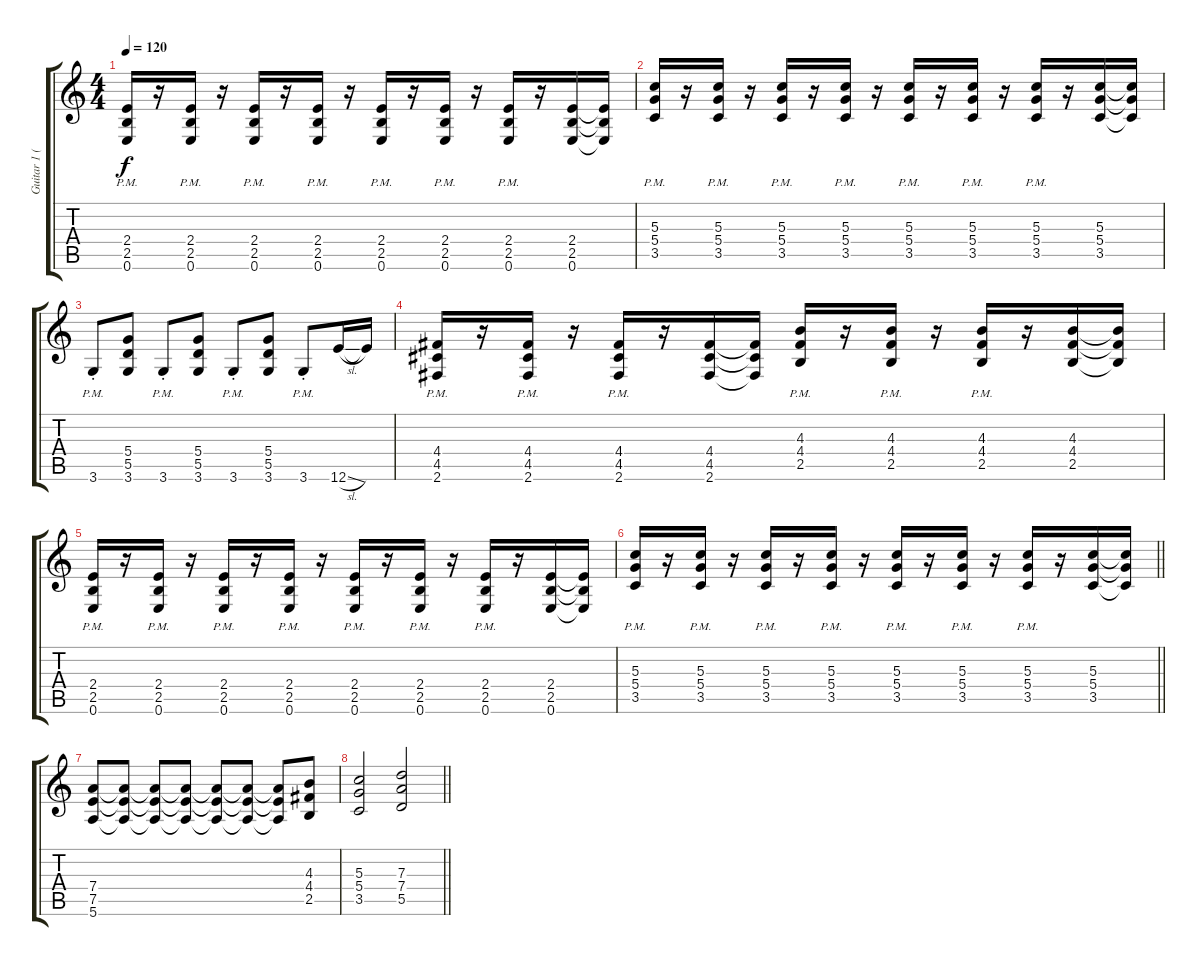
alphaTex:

\track ("Guitar 1 (Toro)" "Guitar 1 (") {instrument overdrivenguitar}
\staff {score tabs}
\tuning (E4 B3 G3 D3 A2 E2) {hide}
\ts (4 4)
\tempo 120
\clef g2
\ks c
(2.4{pm} 2.5{pm} 0.6{pm}).16{dy f} r.16 (2.4{pm} 2.5{pm} 0.6{pm}).16 r.16 (2.4{pm} 2.5{pm} 0.6{pm}).16 r.16 (2.4{pm} 2.5{pm} 0.6{pm}).16 r.16 (2.4{pm} 2.5{pm} 0.6{pm}).16 r.16 (2.4{pm} 2.5{pm} 0.6{pm}).16 r.16 (2.4{pm} 2.5{pm} 0.6{pm}).16 r.16 (2.4 2.5 0.6).16 (2.4{t} 2.5{t} 0.6{t}).16 |
(5.3 5.4{pm} 3.5{pm}).16 r.16 (5.3{pm} 5.4{pm} 3.5{pm}).16 r.16 (5.3{pm} 5.4{pm} 3.5{pm}).16 r.16 (5.3{pm} 5.4{pm} 3.5{pm}).16 r.16 (5.3{pm} 5.4{pm} 3.5{pm}).16 r.16 (5.3{pm} 5.4{pm} 3.5{pm}).16 r.16 (5.3{pm} 5.4{pm} 3.5{pm}).16 r.16 (5.3 5.4 3.5).16 (5.3{t} 5.4{t} 3.5{t}).16 |
3.6{pm st}.8 (5.4 5.5 3.6).8 3.6{pm st}.8 (5.4 5.5 3.6).8 3.6{pm st}.8 (5.4 5.5 3.6).8 3.6{pm st}.8 12.6{sl}.16 12.6{t}.16 |
(4.4{pm} 4.5{pm} 2.6{pm}).16 r.16 (4.4{pm} 4.5{pm} 2.6{pm}).16 r.16 (4.4{pm} 4.5{pm} 2.6{pm}).16 r.16 (4.4 4.5 2.6).16 (4.4{t} 4.5{t} 2.6{t}).16 (4.3{pm} 4.4{pm} 2.5{pm}).16 r.16 (4.3{pm} 4.4{pm} 2.5{pm}).16 r.16 (4.3{pm} 4.4{pm} 2.5{pm}).16 r.16 (4.3 4.4 2.5).16 (4.3{t} 4.4{t} 2.5{t}).16 |
(2.4{pm} 2.5{pm} 0.6{pm}).16 r.16 (2.4{pm} 2.5{pm} 0.6{pm}).16 r.16 (2.4{pm} 2.5{pm} 0.6{pm}).16 r.16 (2.4{pm} 2.5{pm} 0.6{pm}).16 r.16 (2.4{pm} 2.5{pm} 0.6{pm}).16 r.16 (2.4{pm} 2.5{pm} 0.6{pm}).16 r.16 (2.4{pm} 2.5{pm} 0.6{pm}).16 r.16 (2.4 2.5 0.6).16 (2.4{t} 2.5{t} 0.6{t}).16 |
\barLineRight lightlight
(5.3 5.4{pm} 3.5{pm}).16 r.16 (5.3{pm} 5.4{pm} 3.5{pm}).16 r.16 (5.3{pm} 5.4{pm} 3.5{pm}).16 r.16 (5.3{pm} 5.4{pm} 3.5{pm}).16 r.16 (5.3{pm} 5.4{pm} 3.5{pm}).16 r.16 (5.3{pm} 5.4{pm} 3.5{pm}).16 r.16 (5.3{pm} 5.4{pm} 3.5{pm}).16 r.16 (5.3 5.4 3.5).16 (5.3{t} 5.4{t} 3.5{t}).16 |
\section ("" "")
(7.4 7.5 5.6).8 (7.4{t} 7.5{t} 5.6{t}).8 (7.4{t} 7.5{t} 5.6{t}).8 (7.4{t} 7.5{t} 5.6{t}).8 (7.4{t} 7.5{t} 5.6{t}).8 (7.4{t} 7.5{t} 5.6{t}).8 (7.4{t} 7.5{t} 5.6{t}).8 (4.3 4.4 2.5).8 |
\barLineRight lightlight
(5.3 5.4 3.5).2 (7.3 7.4 5.5).2
